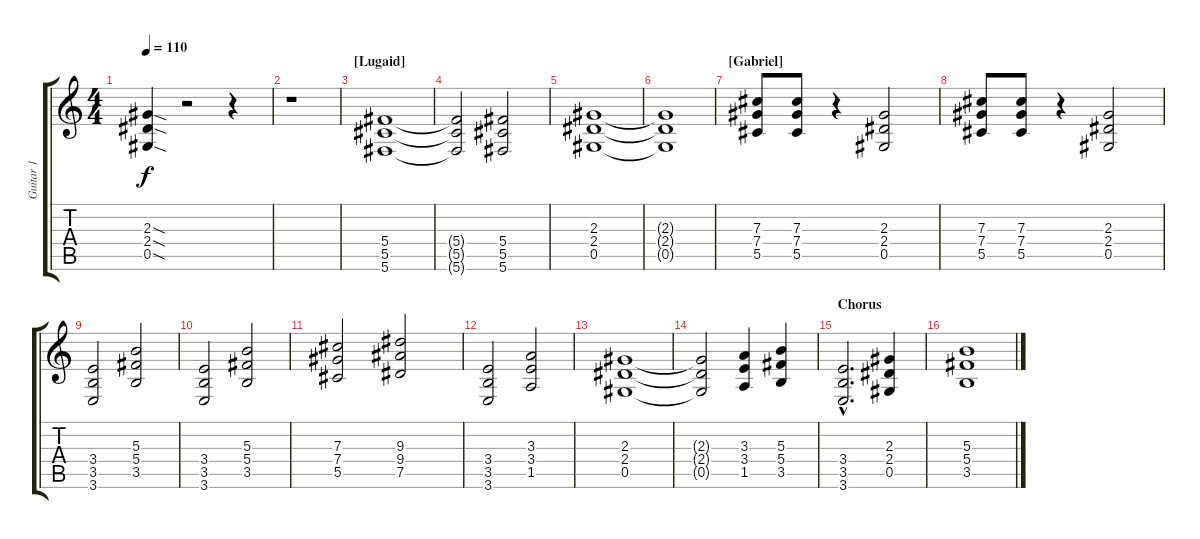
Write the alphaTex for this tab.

\track ("Guitar 1" "Guitar 1") {instrument distortionguitar}
\staff {score tabs}
\tuning (Eb4 Bb3 Gb3 Db3 Ab2 Db2) {hide}
\ts (4 4)
\tempo 110
\clef g2
\ks c
(2.3{sod} 2.4{sod} 0.5{sod}).4{dy f} r.2 r.4 |
r.1 |
\section ("" "[Lugaid]")
(5.4 5.5 5.6).1 |
(5.4{t} 5.5{t} 5.6{t}).2 (5.4 5.5 5.6).2 |
(2.3 2.4 0.5).1 |
(2.3{t} 2.4{t} 0.5{t}).1 |
\section ("" "[Gabriel]")
(7.3 7.4 5.5).8 (7.3 7.4 5.5).8 r.4 (2.3 2.4 0.5).2 |
(7.3 7.4 5.5).8 (7.3 7.4 5.5).8 r.4 (2.3 2.4 0.5).2 |
(3.4 3.5 3.6).2 (5.3 5.4 3.5).2 |
(3.4 3.5 3.6).2 (5.3 5.4 3.5).2 |
(7.3 7.4 5.5).2 (9.3 9.4 7.5).2 |
(3.4 3.5 3.6).2 (3.3 3.4 1.5).2 |
(2.3 2.4 0.5).1 |
(2.3{t} 2.4{t} 0.5{t}).2 (3.3 3.4 1.5).4 (5.3 5.4 3.5).4 |
\section ("" "Chorus")
(3.4{hac} 3.5{hac} 3.6{hac}).2{d} (2.3 2.4 0.5).4 |
(5.3 5.4 3.5).1
